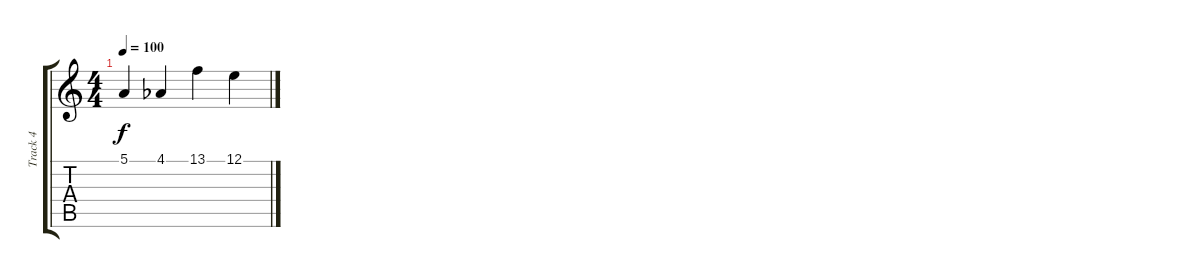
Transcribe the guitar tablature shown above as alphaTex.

\track ("Track 4" "Track 4") {instrument violin}
\staff {score tabs}
\tuning (E4 B3 G3 D3 A2 E2) {hide}
\ts (4 4)
\tempo 100
\clef g2
\ks c
5.1.4{dy f} 4.1{acc b}.4 13.1.4 12.1.4
